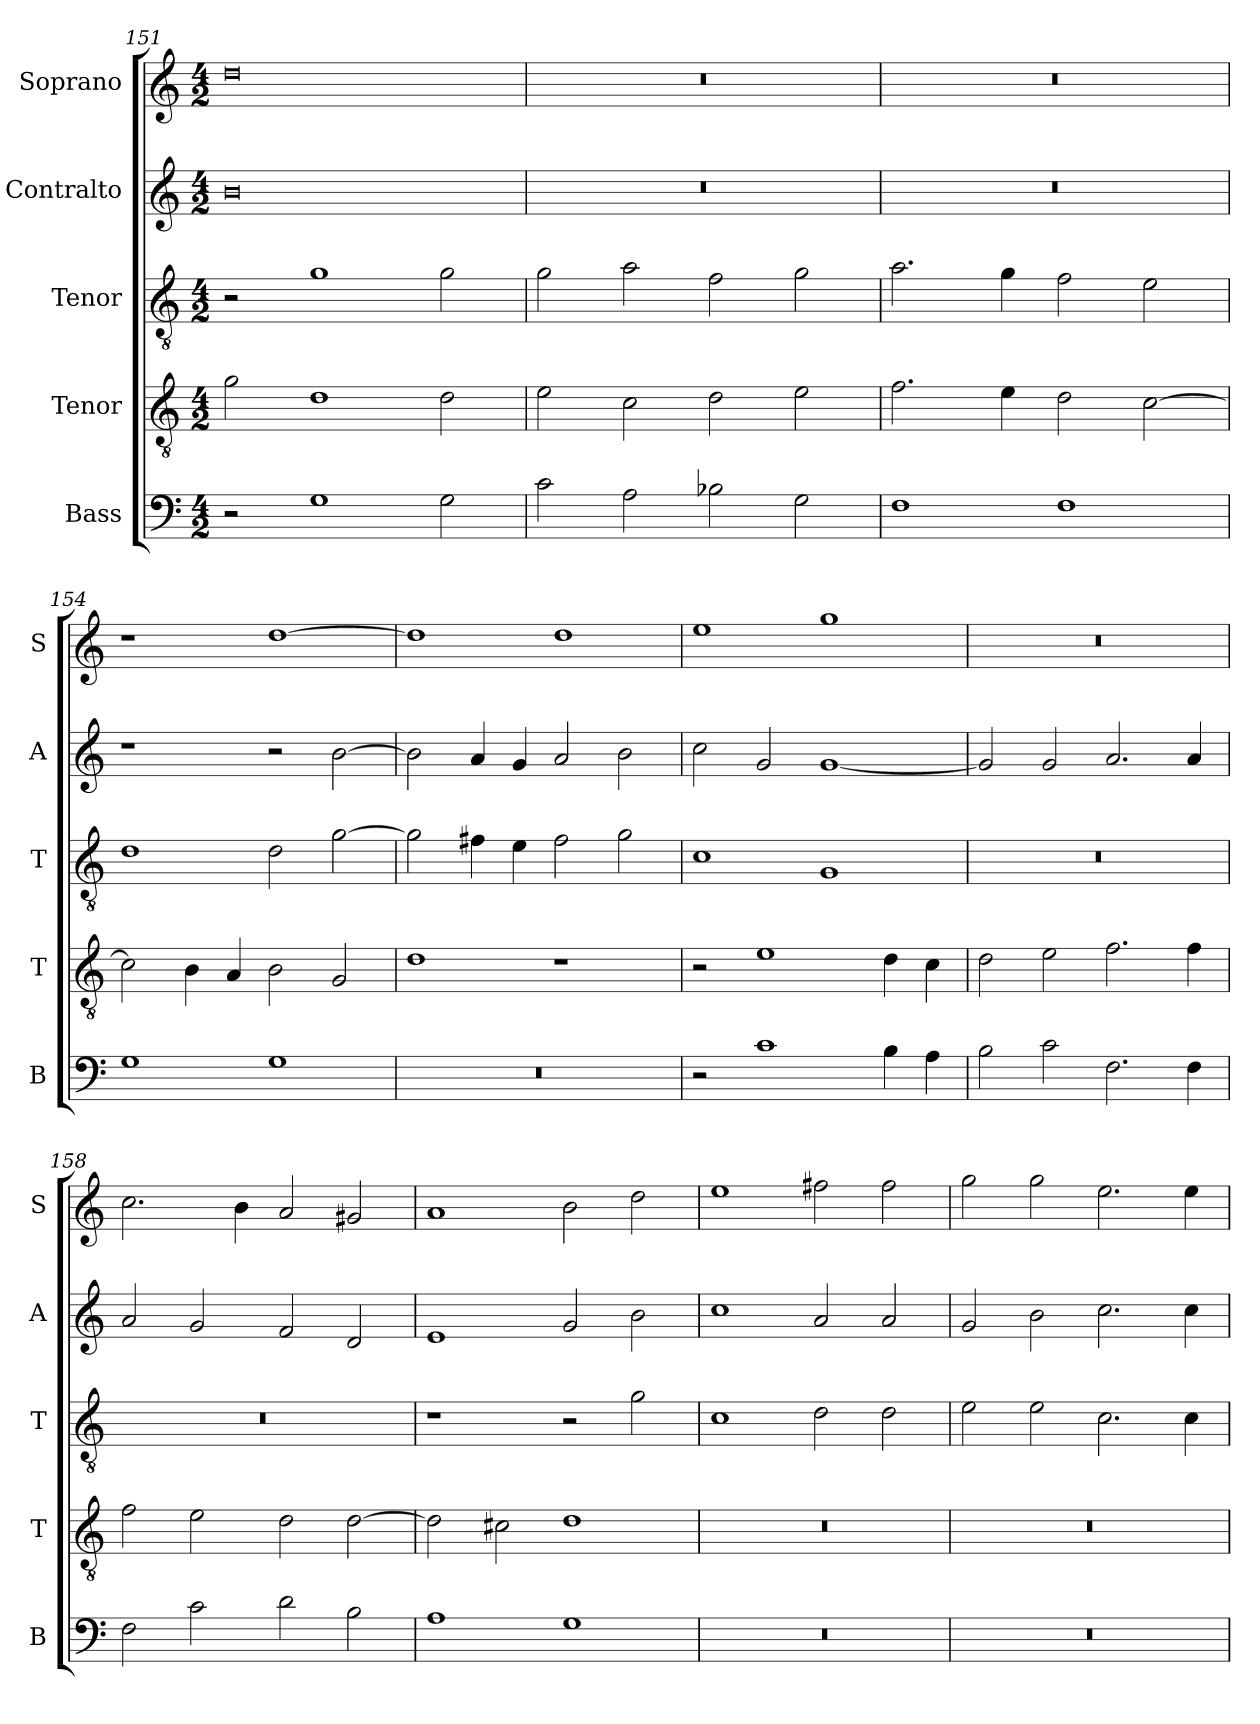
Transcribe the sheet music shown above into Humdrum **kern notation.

**kern	**kern	**kern	**kern	**kern
*part5	*part4	*part3	*part2	*part1
*staff5	*staff4	*staff3	*staff2	*staff1
*I"Bass	*I"Tenor	*I"Tenor	*I"Contralto	*I"Soprano
*I'B	*I'T	*I'T	*I'A	*I'S
*clefF4	*clefGv2	*clefGv2	*clefG2	*clefG2
*k[]	*k[]	*k[]	*k[]	*k[]
*G:mix	*G:mix	*G:mix	*G:mix	*G:mix
*M4/2	*M4/2	*M4/2	*M4/2	*M4/2
=151	=151	=151	=151	=151
2r	2g	2r	0b	0dd
1G	1d	1g	.	.
2G	2d	2g	.	.
=152	=152	=152	=152	=152
2c	2e	2g	0r	0r
2A	2c	2a	.	.
2B-X	2d	2f	.	.
2G	2e	2g	.	.
=153	=153	=153	=153	=153
1F	2.f	2.a	0r	0r
.	4e	4g	.	.
1F	2d	2f	.	.
.	[2c	2e	.	.
=154	=154	=154	=154	=154
1G	2c]	1d	1r	1r
.	4B	.	.	.
.	4A	.	.	.
1G	2B	2d	2r	[1dd
.	2G	[2g	[2b	.
=155	=155	=155	=155	=155
0r	1d	2g]	2b]	1dd]
.	.	4f#X	4a	.
.	.	4e	4g	.
.	1r	2f#	2a	1dd
.	.	2g	2b	.
=156	=156	=156	=156	=156
2r	2r	1c	2cc	1ee
1c	1e	.	2g	.
.	.	1G	[1g	1gg
4B	4d	.	.	.
4A	4c	.	.	.
=157	=157	=157	=157	=157
2B	2d	0r	2g]	0r
2c	2e	.	2g	.
2.F	2.f	.	2.a	.
4F	4f	.	4a	.
=158	=158	=158	=158	=158
2F	2f	0r	2a	2.cc
2c	2e	.	2g	.
.	.	.	.	4b
2d	2d	.	2f	2a
2B	[2d	.	2d	2g#X
=159	=159	=159	=159	=159
1A	2d]	1r	1e	1a
.	2c#X	.	.	.
1G	1d	2r	2g	2b
.	.	2g	2b	2dd
=160	=160	=160	=160	=160
0r	0r	1c	1cc	1ee
.	.	2d	2a	2ff#X
.	.	2d	2a	2ff#
=161	=161	=161	=161	=161
0r	0r	2e	2g	2gg
.	.	2e	2b	2gg
.	.	2.c	2.cc	2.ee
.	.	4c	4cc	4ee
=	=	=	=	=
*-	*-	*-	*-	*-
